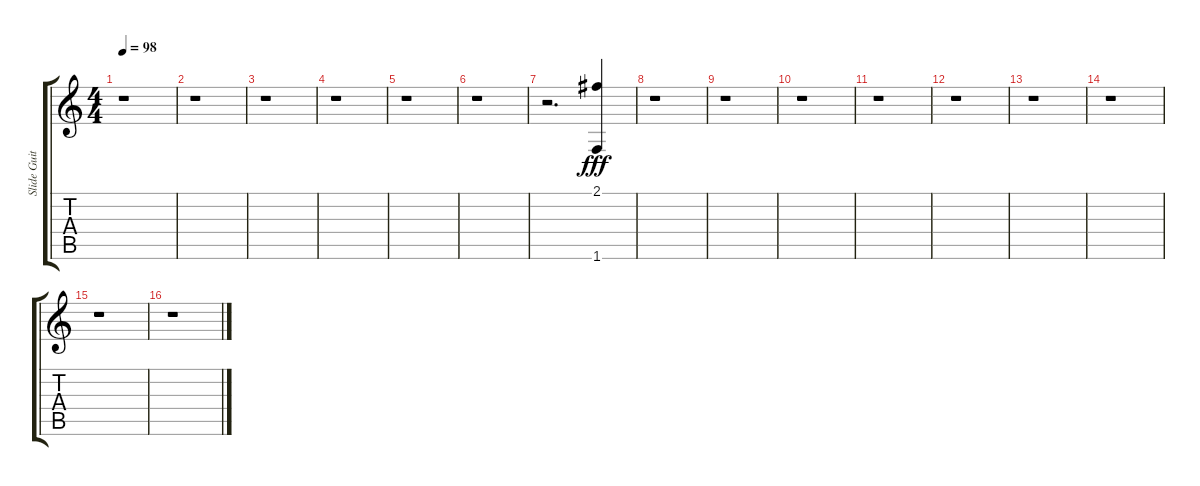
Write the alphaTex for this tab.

\track ("Slide Guitar (right)" "Slide Guit") {instrument distortionguitar}
\staff {score tabs}
\tuning (E4 B3 G3 D3 A2 E2) {hide}
\ts (4 4)
\tempo 98
\clef g2
\ks c
r.1{dy fff} |
r.1 |
r.1 |
r.1 |
r.1 |
r.1 |
r.2{d} (2.1 1.6).4 |
r.1 |
r.1 |
r.1 |
r.1 |
r.1 |
r.1 |
r.1 |
r.1 |
r.1
